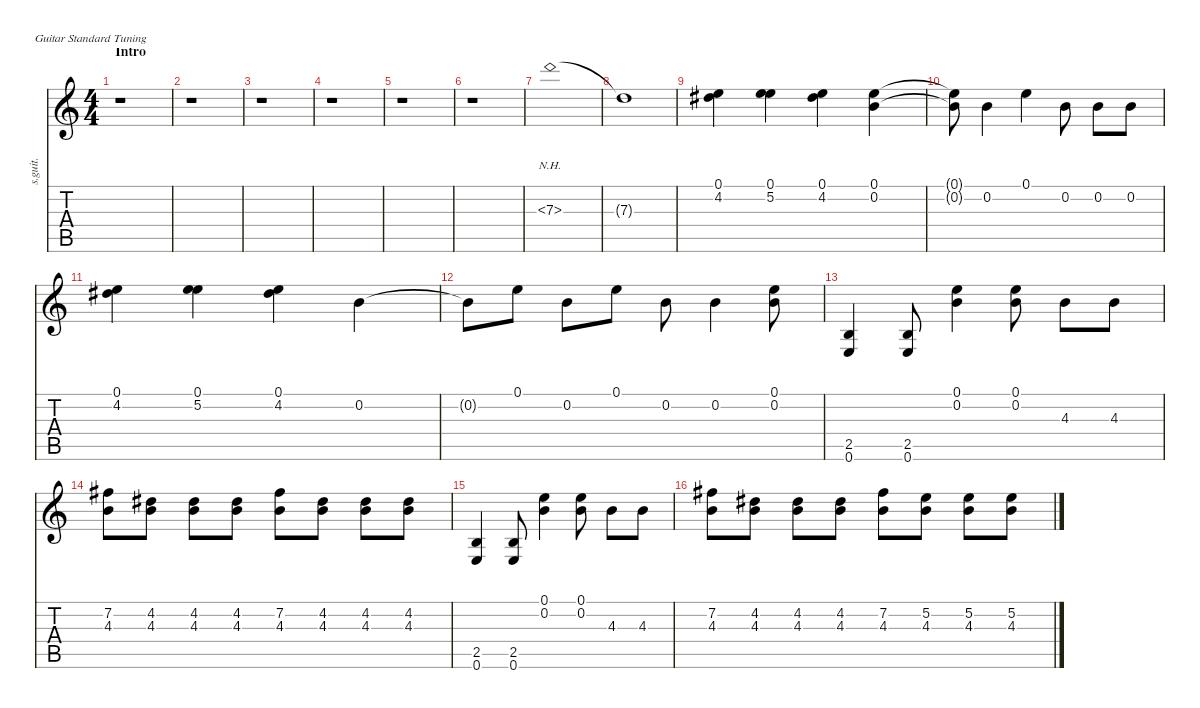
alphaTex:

\defaultSystemsLayout 4
\hideDynamics
\bracketExtendMode nobrackets
\track ("Dave Grohl, Chris Shiflett - Lead" "s.guit.") {instrument distortionguitar}
\staff {score tabs}
\tuning (E4 B3 G3 D3 A2 E2)
\ts (4 4)
\beaming (8 2 2 2 2)
\section ("" "Intro")
\tempo (154 hide)
\clef g2
\ks c
r.1{dy f instrument distortionguitar} |
r.1 |
r.1 |
r.1 |
r.1 |
r.1 |
7.3{nh}.1{lyrics (0 "") lyrics (1 "") lyrics (2 "") lyrics (3 "") lyrics (4 "")} |
7.3{t}.1{lyrics (0 "") lyrics (1 "") lyrics (2 "") lyrics (3 "") lyrics (4 "")} |
(0.1 4.2{acc #}).4{lyrics (0 "") lyrics (1 "") lyrics (2 "") lyrics (3 "") lyrics (4 "")} (0.1 5.2).4{lyrics (0 "") lyrics (1 "") lyrics (2 "") lyrics (3 "") lyrics (4 "")} (0.1 4.2{acc #}).4{lyrics (0 "") lyrics (1 "") lyrics (2 "") lyrics (3 "") lyrics (4 "")} (0.1 0.2).4{lyrics (0 "") lyrics (1 "") lyrics (2 "") lyrics (3 "") lyrics (4 "")} |
(0.1{t} 0.2{t}).8{lyrics (0 "") lyrics (1 "") lyrics (2 "") lyrics (3 "") lyrics (4 "")} 0.2.4{lyrics (0 "") lyrics (1 "") lyrics (2 "") lyrics (3 "") lyrics (4 "")} 0.1.4{lyrics (0 "") lyrics (1 "") lyrics (2 "") lyrics (3 "") lyrics (4 "")} 0.2.8{lyrics (0 "") lyrics (1 "") lyrics (2 "") lyrics (3 "") lyrics (4 "")} 0.2.8{lyrics (0 "") lyrics (1 "") lyrics (2 "") lyrics (3 "") lyrics (4 "")} 0.2.8{lyrics (0 "") lyrics (1 "") lyrics (2 "") lyrics (3 "") lyrics (4 "")} |
(0.1 4.2{acc #}).4{lyrics (0 "") lyrics (1 "") lyrics (2 "") lyrics (3 "") lyrics (4 "")} (0.1 5.2).4{lyrics (0 "") lyrics (1 "") lyrics (2 "") lyrics (3 "") lyrics (4 "")} (0.1 4.2{acc #}).4{lyrics (0 "") lyrics (1 "") lyrics (2 "") lyrics (3 "") lyrics (4 "")} 0.2.4{lyrics (0 "") lyrics (1 "") lyrics (2 "") lyrics (3 "") lyrics (4 "")} |
0.2{t}.8{lyrics (0 "") lyrics (1 "") lyrics (2 "") lyrics (3 "") lyrics (4 "")} 0.1.8{lyrics (0 "") lyrics (1 "") lyrics (2 "") lyrics (3 "") lyrics (4 "")} 0.2.8{lyrics (0 "") lyrics (1 "") lyrics (2 "") lyrics (3 "") lyrics (4 "")} 0.1.8{lyrics (0 "") lyrics (1 "") lyrics (2 "") lyrics (3 "") lyrics (4 "")} 0.2.8{lyrics (0 "") lyrics (1 "") lyrics (2 "") lyrics (3 "") lyrics (4 "")} 0.2.4{lyrics (0 "") lyrics (1 "") lyrics (2 "") lyrics (3 "") lyrics (4 "")} (0.1 0.2).8{lyrics (0 "") lyrics (1 "") lyrics (2 "") lyrics (3 "") lyrics (4 "")} |
(2.5 0.6).4{lyrics (0 "") lyrics (1 "") lyrics (2 "") lyrics (3 "") lyrics (4 "")} (2.5 0.6).8{lyrics (0 "") lyrics (1 "") lyrics (2 "") lyrics (3 "") lyrics (4 "")} (0.1 0.2).4{lyrics (0 "") lyrics (1 "") lyrics (2 "") lyrics (3 "") lyrics (4 "")} (0.1 0.2).8{lyrics (0 "") lyrics (1 "") lyrics (2 "") lyrics (3 "") lyrics (4 "")} 4.3.8{lyrics (0 "") lyrics (1 "") lyrics (2 "") lyrics (3 "") lyrics (4 "")} 4.3.8{lyrics (0 "") lyrics (1 "") lyrics (2 "") lyrics (3 "") lyrics (4 "")} |
(7.2{acc #} 4.3).8{lyrics (0 "") lyrics (1 "") lyrics (2 "") lyrics (3 "") lyrics (4 "")} (4.2{acc #} 4.3).8{lyrics (0 "") lyrics (1 "") lyrics (2 "") lyrics (3 "") lyrics (4 "")} (4.2{acc #} 4.3).8{lyrics (0 "") lyrics (1 "") lyrics (2 "") lyrics (3 "") lyrics (4 "")} (4.2{acc #} 4.3).8{lyrics (0 "") lyrics (1 "") lyrics (2 "") lyrics (3 "") lyrics (4 "")} (7.2{acc #} 4.3).8{lyrics (0 "") lyrics (1 "") lyrics (2 "") lyrics (3 "") lyrics (4 "")} (4.2{acc #} 4.3).8{lyrics (0 "") lyrics (1 "") lyrics (2 "") lyrics (3 "") lyrics (4 "")} (4.2{acc #} 4.3).8{lyrics (0 "") lyrics (1 "") lyrics (2 "") lyrics (3 "") lyrics (4 "")} (4.2{acc #} 4.3).8{lyrics (0 "") lyrics (1 "") lyrics (2 "") lyrics (3 "") lyrics (4 "")} |
(2.5 0.6).4{lyrics (0 "") lyrics (1 "") lyrics (2 "") lyrics (3 "") lyrics (4 "")} (2.5 0.6).8{lyrics (0 "") lyrics (1 "") lyrics (2 "") lyrics (3 "") lyrics (4 "")} (0.1 0.2).4{lyrics (0 "") lyrics (1 "") lyrics (2 "") lyrics (3 "") lyrics (4 "")} (0.1 0.2).8{lyrics (0 "") lyrics (1 "") lyrics (2 "") lyrics (3 "") lyrics (4 "")} 4.3.8{lyrics (0 "") lyrics (1 "") lyrics (2 "") lyrics (3 "") lyrics (4 "")} 4.3.8{lyrics (0 "") lyrics (1 "") lyrics (2 "") lyrics (3 "") lyrics (4 "")} |
(7.2{acc #} 4.3).8{lyrics (0 "") lyrics (1 "") lyrics (2 "") lyrics (3 "") lyrics (4 "")} (4.2{acc #} 4.3).8{lyrics (0 "") lyrics (1 "") lyrics (2 "") lyrics (3 "") lyrics (4 "")} (4.2{acc #} 4.3).8{lyrics (0 "") lyrics (1 "") lyrics (2 "") lyrics (3 "") lyrics (4 "")} (4.2{acc #} 4.3).8{lyrics (0 "") lyrics (1 "") lyrics (2 "") lyrics (3 "") lyrics (4 "")} (7.2{acc #} 4.3).8{lyrics (0 "") lyrics (1 "") lyrics (2 "") lyrics (3 "") lyrics (4 "")} (5.2 4.3).8{lyrics (0 "") lyrics (1 "") lyrics (2 "") lyrics (3 "") lyrics (4 "")} (5.2 4.3).8{lyrics (0 "") lyrics (1 "") lyrics (2 "") lyrics (3 "") lyrics (4 "")} (5.2 4.3).8{lyrics (0 "") lyrics (1 "") lyrics (2 "") lyrics (3 "") lyrics (4 "")}
